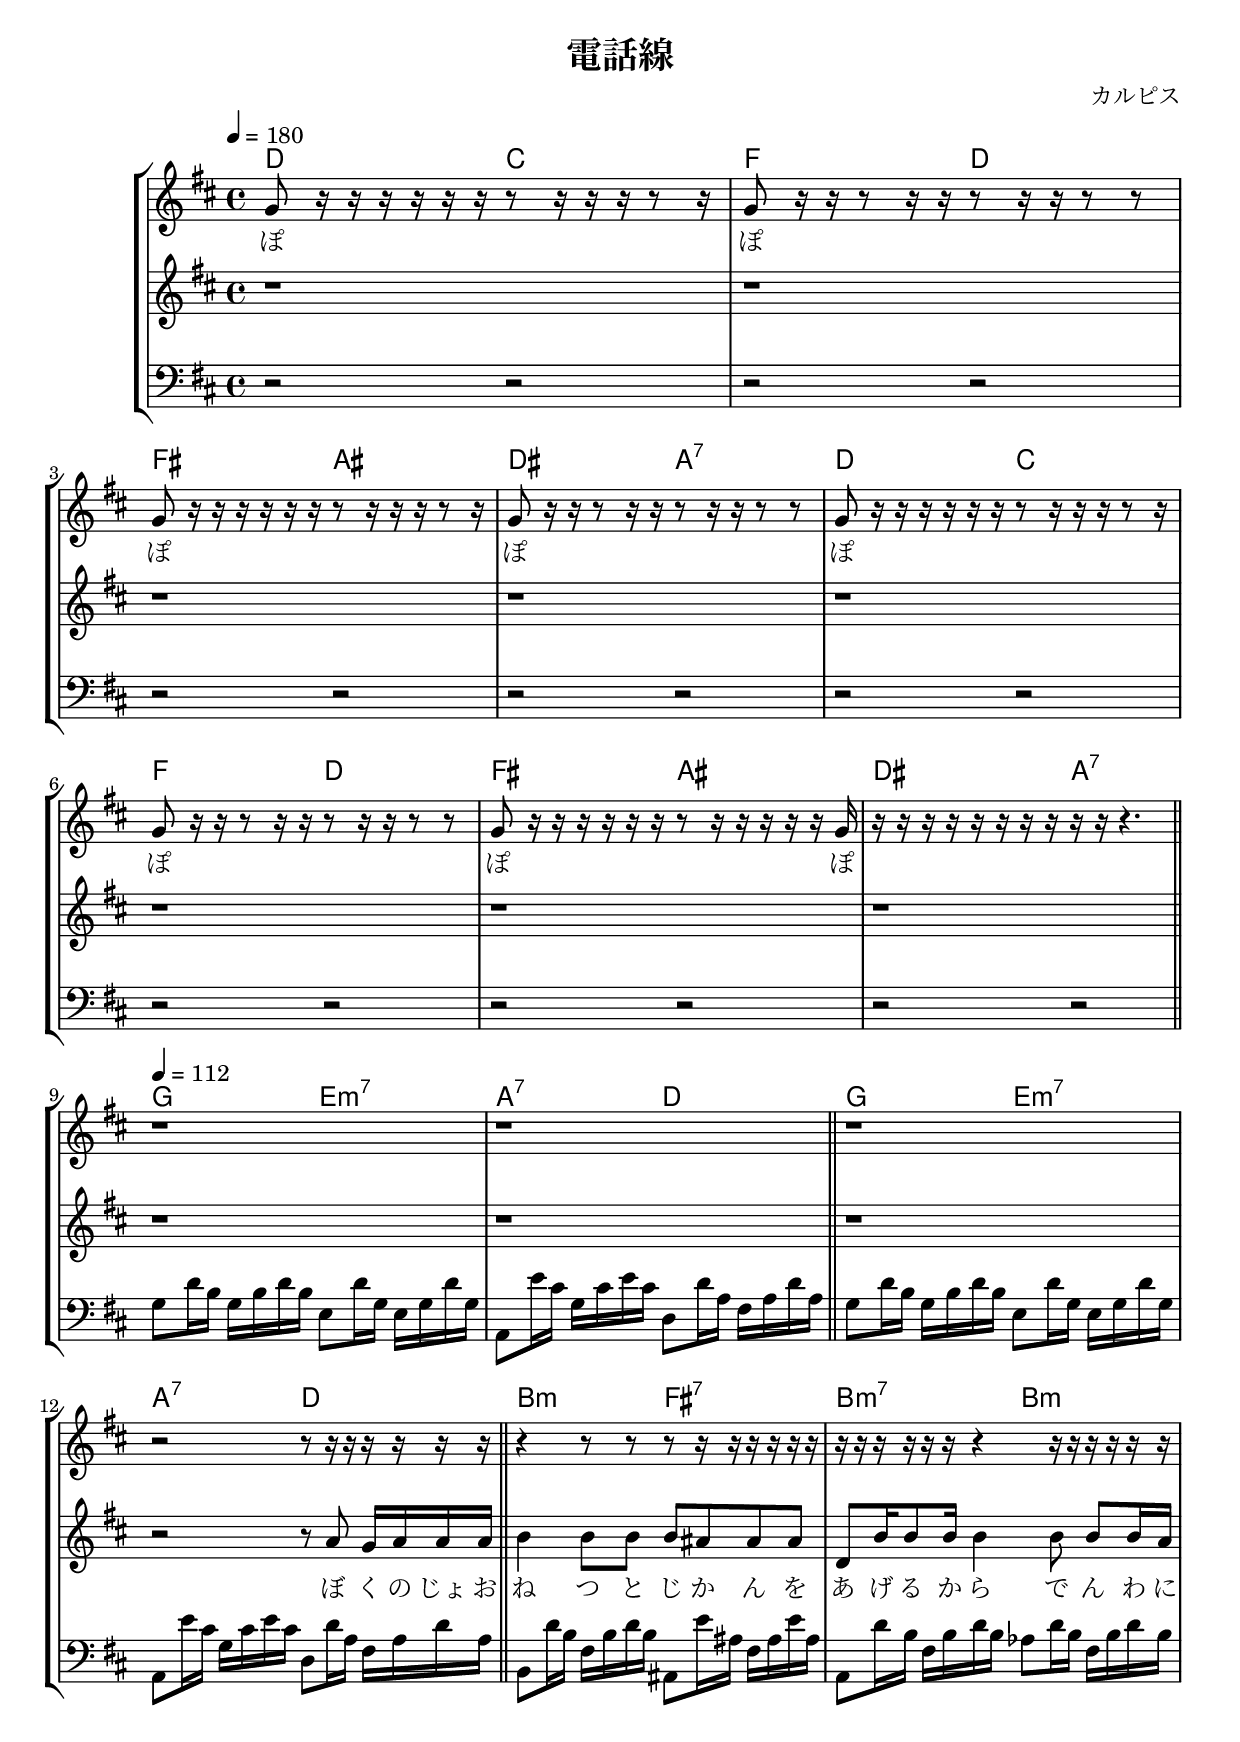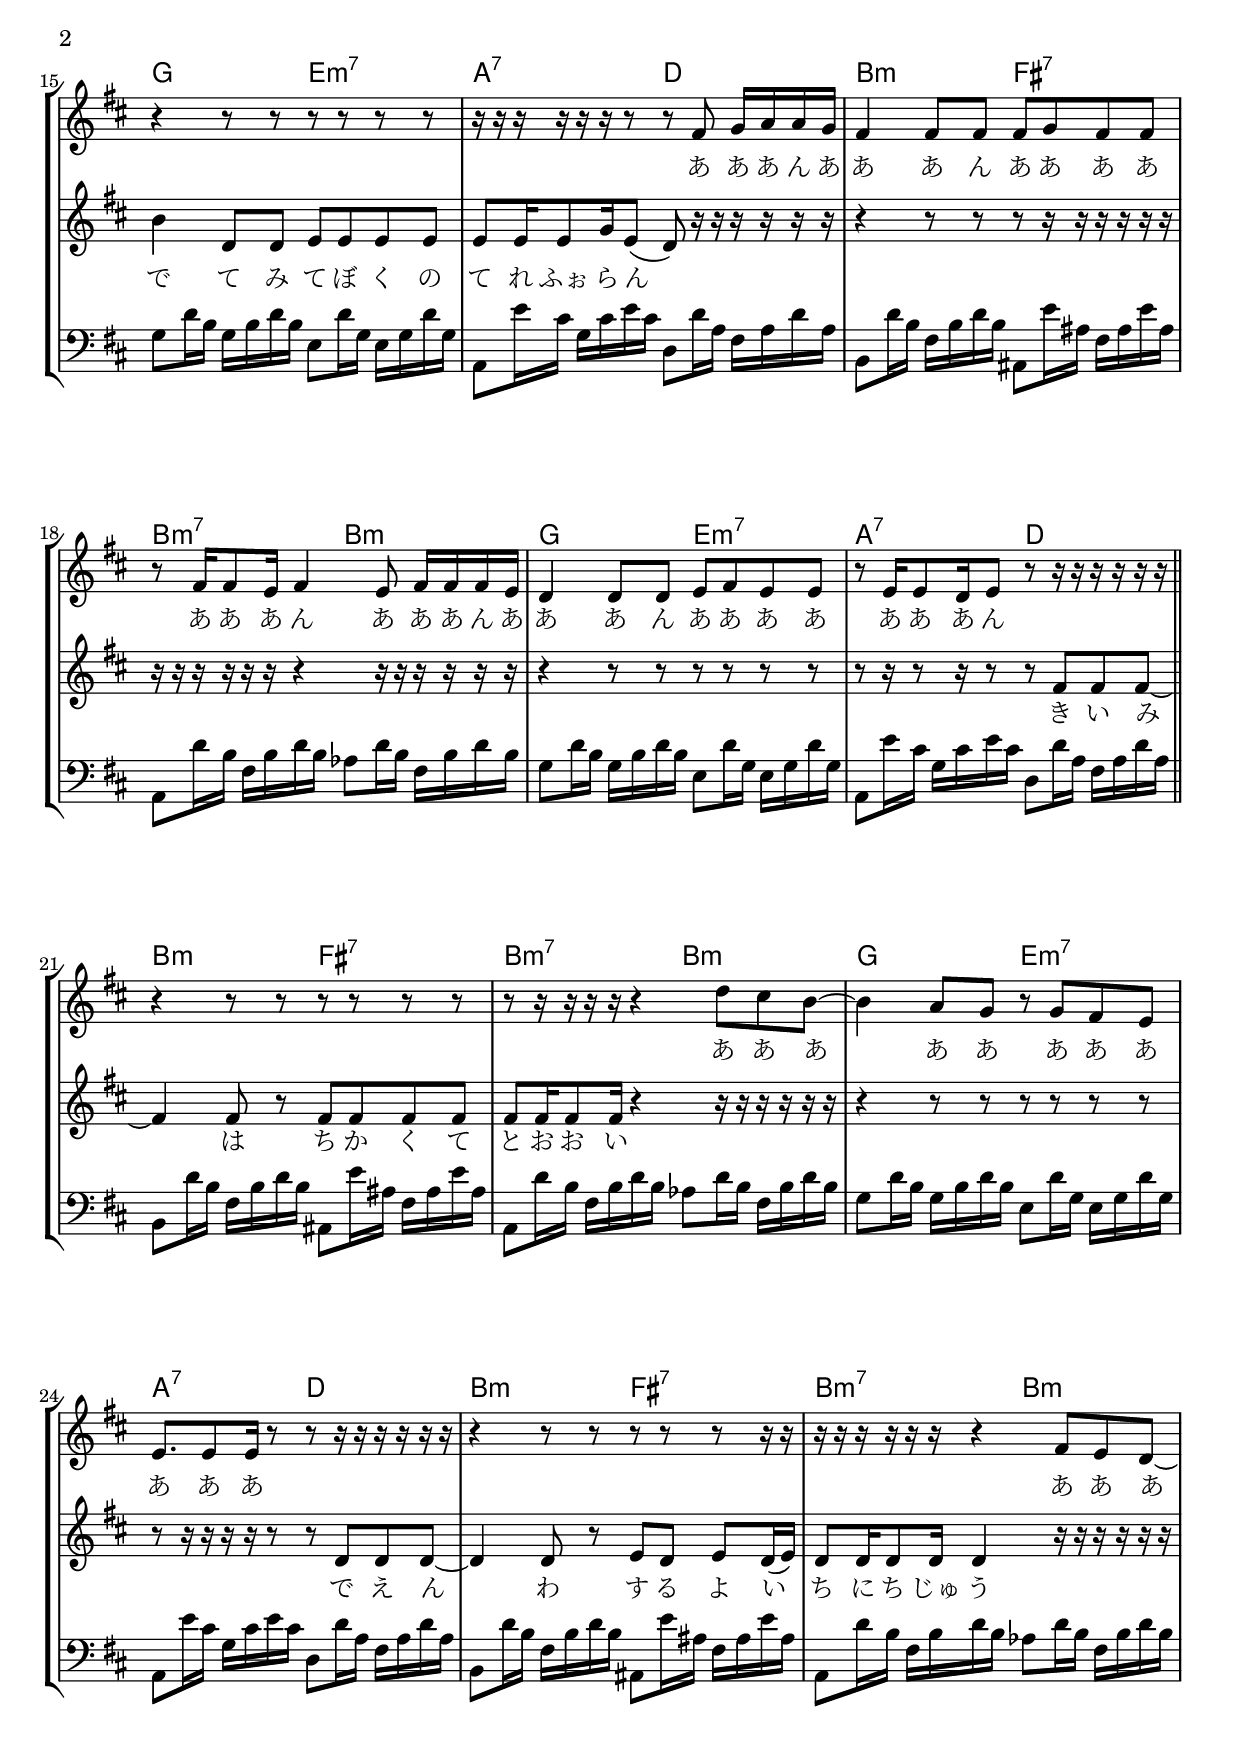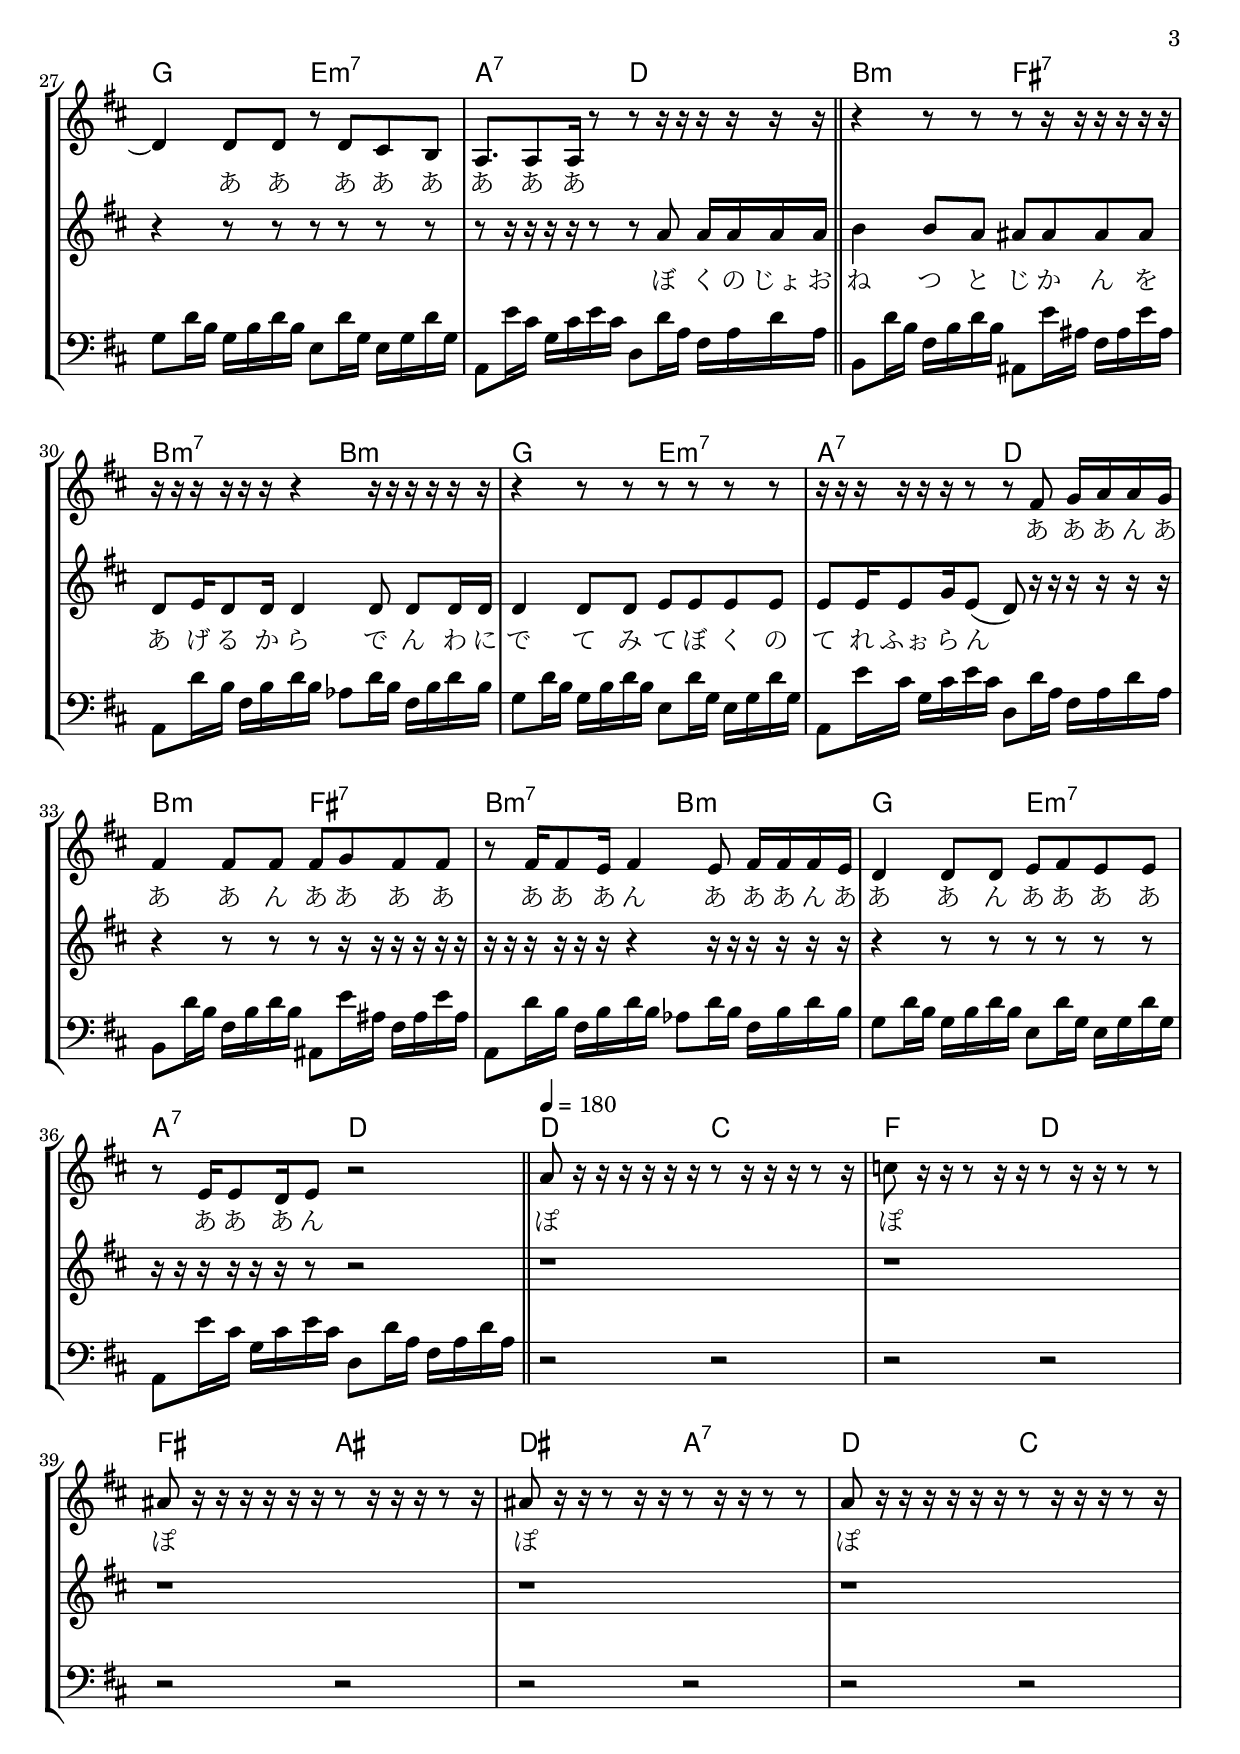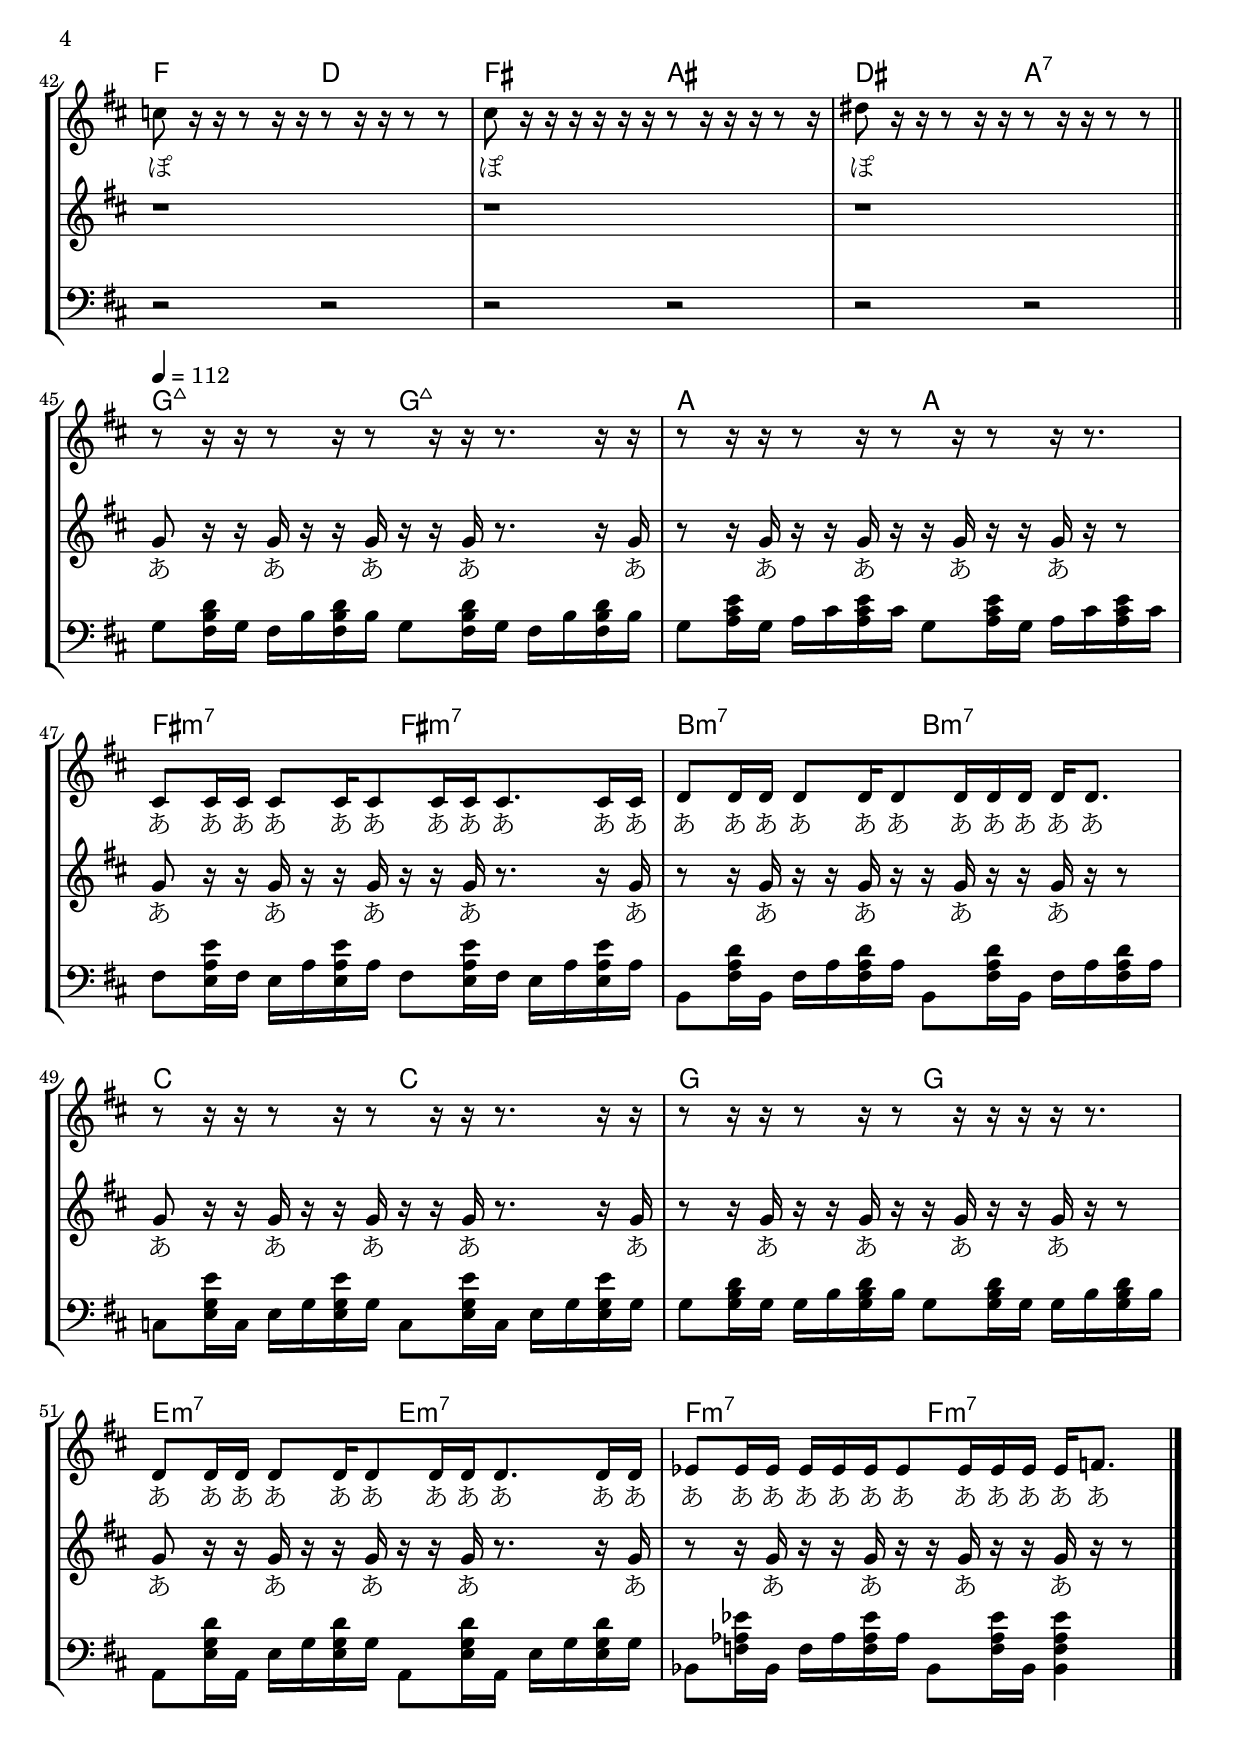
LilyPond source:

\version "2.12.1"

\header {
	title = \markup {電話線}
	composer = \markup \center-column {カルピス}
}

harmony = \chordmode {
	d2 c f d fis ais dis a:7 d c f d fis ais dis a:7 

	g e:min7 a:7 d 

	g e:min7 a:7 d 

	b:m fis:7 b:min7 b:m g e:min7 a:7 d b:m fis:7 b:min7 b:m g e:min7 a:7 d 

	b:m fis:7 b:min7 b:m g e:min7 a:7 d b:m fis:7 b:min7 b:m g e:min7 a:7 d 

	b:m fis:7 b:min7 b:m g e:min7 a:7 d b:m fis:7 b:min7 b:m g e:min7 a:7 d 

	d c f d fis ais dis a:7 d c f d fis ais dis a:7 

	g:maj7 g:maj7 a a fis:min7 fis:min7 b:min7 b:min7 c c g g e:min7 e:min7 f:min7 f:min7 
}

melody = {
	\set Staff.midiInstrument = #"Lead 1 (square)"
		\key d \major
	\tempo 4 = 180
g'8  r16  r16  r16  r16  r16  r16  r8  r16  r16  r16  r8  r16 
	g'8  r16  r16  r8  r16  r16  r8  r16  r16  r8  r8 
	g'8  r16  r16  r16  r16  r16  r16  r8  r16  r16  r16  r8  r16 
	g'8  r16  r16  r8  r16  r16  r8  r16  r16  r8  r8 
	g'8  r16  r16  r16  r16  r16  r16  r8  r16  r16  r16  r8  r16 
	g'8  r16  r16  r8  r16  r16  r8  r16  r16  r8  r8 
	g'8  r16  r16  r16  r16  r16  r16  r8  r16  r16  r16  r16  r16  g'16 
	r16  r16  r16  r16  r16  r16  r16  r16  r16  r16  	r4. 	\tempo 4 = 112
	r1 | r1   
	r1 | r2 r8 
	\set Staff.midiInstrument = #"Lead 1 (square)"
	r16  r16  r16  r16  r16  r16 
	r4  r8  r8  r8  r16  r16  r16  r16  r16  r16 
	r16  r16  r16  r16  r16  r16  r4  r16  r16  r16  r16  r16  r16 
	r4  r8  r8  r8  r8  r8  r8 
	r16  r16  r16  r16  r16  r16  r8  r8  fis'8  g'16  a'16  a'16  g'16 
	fis'4  fis'8  fis'8  fis'8  g'8  fis'8  fis'8 
	r8  fis'16  fis'8  e'16  fis'4  e'8  fis'16  fis'16  fis'16  e'16 
	d'4  d'8  d'8  e'8  fis'8  e'8  e'8 
	r8  e'16  e'8  d'16  e'8  	r8 	\set Staff.midiInstrument = #"FX 2 (soundtrack)"
	r16  r16  r16  r16  r16  r16 
	r4  r8  r8  r8  r8  r8  r8 
	r8  r16  r16  r16  r16  r4  d''8  cis''8  b'8~ 
	b'4  a'8  g'8  r8  g'8  fis'8  e'8 
	e'8.  e'8  e'16  r8  r8  r16  r16  r16  r16  r16  r16 
	r4  r8  r8  r8  r8  r8  r16  r16 
	r16  r16  r16  r16  r16  r16  r4  fis'8  e'8  d'8~ 
	d'4  d'8  d'8  r8  d'8  cis'8  b8 
	a8.  a8  a16  r8  	r8 	\set Staff.midiInstrument = #"Lead 1 (square)"
	r16  r16  r16  r16  r16  r16 
	r4  r8  r8  r8  r16  r16  r16  r16  r16  r16 
	r16  r16  r16  r16  r16  r16  r4  r16  r16  r16  r16  r16  r16 
	r4  r8  r8  r8  r8  r8  r8 
	r16  r16  r16  r16  r16  r16  r8  r8  fis'8  g'16  a'16  a'16  g'16 
	fis'4  fis'8  fis'8  fis'8  g'8  fis'8  fis'8 
	r8  fis'16  fis'8  e'16  fis'4  e'8  fis'16  fis'16  fis'16  e'16 
	d'4  d'8  d'8  e'8  fis'8  e'8  e'8 
	r8  e'16  e'8  d'16  e'8  	r2 	\set Staff.midiInstrument = #"Lead 1 (square)"
		\tempo 4 = 180
a'8  r16  r16  r16  r16  r16  r16  r8  r16  r16  r16  r8  r16 
	c''8  r16  r16  r8  r16  r16  r8  r16  r16  r8  r8 
	ais'8  r16  r16  r16  r16  r16  r16  r8  r16  r16  r16  r8  r16 
	ais'8  r16  r16  r8  r16  r16  r8  r16  r16  r8  r8 
	a'8  r16  r16  r16  r16  r16  r16  r8  r16  r16  r16  r8  r16 
	c''8  r16  r16  r8  r16  r16  r8  r16  r16  r8  r8 
	cis''8  r16  r16  r16  r16  r16  r16  r8  r16  r16  r16  r8  r16 
	dis''8  r16  r16  r8  r16  r16  r8  r16  r16  r8  r8
	\set Staff.midiInstrument = #"Lead 1 (square)"
		\tempo 4 = 112
r8  r16  r16  r8  r16  r8  r16  r16  r8.  r16  r16 
	r8  r16  r16  r8  r16  r8  r16  r8  r16  r8. 
	cis'8  cis'16  cis'16  cis'8  cis'16  cis'8  cis'16  cis'16  cis'8.  cis'16  cis'16 
	d'8  d'16  d'16  d'8  d'16  d'8  d'16  d'16  d'16  d'16  d'8. 
	r8  r16  r16  r8  r16  r8  r16  r16  r8.  r16  r16 
	r8  r16  r16  r8  r16  r8  r16  r16  r16  r16  r8. 
	d'8  d'16  d'16  d'8  d'16  d'8  d'16  d'16  d'8.  d'16  d'16 
	es'8  es'16  es'16  es'16  es'16  es'16  es'8  es'16  es'16  es'16  es'16  f'8.
	\bar "|."
}

words = \lyricmode {
	ぽ  ぽ  ぽ  ぽ  ぽ  ぽ  ぽ  ぽ  
	
	
	あ  あ  あ  ん  あ  あ  あ  ん  あ  あ  あ  あ  あ  あ  あ  ん  あ  あ  あ  ん  あ  あ  あ  ん  あ  あ  あ  あ  あ  あ  あ  ん  
	あ  あ  あ  あ  あ  あ  あ  あ  あ  あ  あ  あ  あ  あ  あ  あ  あ  あ  あ  あ  あ  あ  
	あ  あ  あ  ん  あ  あ  あ  ん  あ  あ  あ  あ  あ  あ  あ  ん  あ  あ  あ  ん  あ  あ  あ  ん  あ  あ  あ  あ  あ  あ  あ  ん  
	ぽ  ぽ  ぽ  ぽ  ぽ  ぽ  ぽ  ぽ  
	あ  あ  あ  あ  あ  あ  あ  あ  あ  あ  あ  あ  あ  あ  あ  あ  あ  あ  あ  あ  あ  あ  あ  あ  あ  あ  あ  あ  あ  あ  あ  あ  あ  あ  あ  あ  あ  あ  あ  あ  あ  あ  あ  あ  あ  
}

secondmelody = {
	\key d \major
	\tempo 4 = 180
	r1 | r1 | r1 | r1 | r1 | r1 | r1 | r1   
	\tempo 4 = 112
	r1 | r1   
	r1 | r2 r8 
	\set Staff.midiInstrument = #"mmi0.48"
	a'8  g'16  a'16  a'16  a'16 
	b'4  b'8  b'8  b'8  ais'8  ais'8  ais'8 
	d'8  b'16  b'8  b'16  b'4  b'8  b'8  b'16  a'16 
	b'4  d'8  d'8  e'8  e'8  e'8  e'8 
	e'8  e'16  e'8  g'16  e'8  (d'8)  r16  r16  r16  r16  r16  r16 
	r4  r8  r8  r8  r16  r16  r16  r16  r16  r16 
	r16  r16  r16  r16  r16  r16  r4  r16  r16  r16  r16  r16  r16 
	r4  r8  r8  r8  r8  r8  r8 
	r8  r16  r8  r16  r8  	r8 	\set Staff.midiInstrument = #"mmi0.48"
	fis'8  fis'8  fis'8~ 
	fis'4  fis'8  r8  fis'8  fis'8  fis'8  fis'8 
	fis'8  fis'16  fis'8  fis'16  r4  r16  r16  r16  r16  r16  r16 
	r4  r8  r8  r8  r8  r8  r8 
	r8  r16  r16  r16  r16  r8  r8  d'8  d'8  d'8~ 
	d'4  d'8  r8  e'8  d'8  e'8  d'16  (e'16) 
	d'8  d'16  d'8  d'16  d'4  r16  r16  r16  r16  r16  r16 
	r4  r8  r8  r8  r8  r8  r8 
	r8  r16  r16  r16  r16  r8  	r8 	\set Staff.midiInstrument = #"mmi0.48"
	a'8  a'16  a'16  a'16  a'16 
	b'4  b'8  a'8  ais'8  ais'8  ais'8  ais'8 
	d'8  e'16  d'8  d'16  d'4  d'8  d'8  d'16  d'16 
	d'4  d'8  d'8  e'8  e'8  e'8  e'8 
	e'8  e'16  e'8  g'16  e'8  (d'8)  r16  r16  r16  r16  r16  r16 
	r4  r8  r8  r8  r16  r16  r16  r16  r16  r16 
	r16  r16  r16  r16  r16  r16  r4  r16  r16  r16  r16  r16  r16 
	r4  r8  r8  r8  r8  r8  r8 
	r16  r16  r16  r16  r16  r16  r8  	r2 	\tempo 4 = 180
	r1 | r1 | r1 | r1 | r1 | r1 | r1 | r1   
	\set Staff.midiInstrument = #"Lead 1 (square)"
		\tempo 4 = 112
g'8  r16  r16  g'16  r16  r16  g'16  r16  r16  g'16  r8.  r16  g'16 
	r8  r16  g'16  r16  r16  g'16  r16  r16  g'16  r16  r16  g'16  r16  r8 
	g'8  r16  r16  g'16  r16  r16  g'16  r16  r16  g'16  r8.  r16  g'16 
	r8  r16  g'16  r16  r16  g'16  r16  r16  g'16  r16  r16  g'16  r16  r8 
	g'8  r16  r16  g'16  r16  r16  g'16  r16  r16  g'16  r8.  r16  g'16 
	r8  r16  g'16  r16  r16  g'16  r16  r16  g'16  r16  r16  g'16  r16  r8 
	g'8  r16  r16  g'16  r16  r16  g'16  r16  r16  g'16  r8.  r16  g'16 
	r8  r16  g'16  r16  r16  g'16  r16  r16  g'16  r16  r16  g'16  r16  r8
	\bar "|."
}

secondwords = \lyricmode {
	
	
	
	ぼ  く  の  じょ  お  ね  つ  と  じ  か  ん  を  あ  げ  る  か  ら  で  ん  わ  に  で  て  み  て  ぼ  く  の  て  れ  ふぉ  ら  ん  
	き  い  み  は  ち  か  く  て  と  お  お  い  で  え  ん  わ  す  る  よ  い  ち  に  ち  じゅ  う  
	ぼ  く  の  じょ  お  ね  つ  と  じ  か  ん  を  あ  げ  る  か  ら  で  ん  わ  に  で  て  み  て  ぼ  く  の  て  れ  ふぉ  ら  ん  
	
	あ  あ  あ  あ  あ  あ  あ  あ  あ  あ  あ  あ  あ  あ  あ  あ  あ  あ  あ  あ  あ  あ  あ  あ  あ  あ  あ  あ  あ  あ  あ  あ  あ  あ  あ  あ  
}

tempochange = {
	\tempo 4 = 180
	r1 | r1 | r1 | r1 | r1 | r1 | r1 | r1 \bar "||"
	\tempo 4 = 112
	r1 | r1 \bar "||"
	\tempo 4 = 112
	r1 | r1 \bar "||"
	\tempo 4 = 112
	r1 | r1 | r1 | r1 | r1 | r1 | r1 | r1 \bar "||"
	\tempo 4 = 112
	r1 | r1 | r1 | r1 | r1 | r1 | r1 | r1 \bar "||"
	\tempo 4 = 112
	r1 | r1 | r1 | r1 | r1 | r1 | r1 | r1 \bar "||"
	\tempo 4 = 180
	r1 | r1 | r1 | r1 | r1 | r1 | r1 | r1 \bar "||"
	\tempo 4 = 112
	r1 | r1 | r1 | r1 | r1 | r1 | r1 | r1 \bar "|."
}

mainacc = {
	\clef bass
	\set Staff.midiInstrument = #"Acoustic grand"
	\key d \major
	\tempo 4 = 180
	r2
	r2
	r2
	r2
	r2
	r2
	r2
	r2
	r2
	r2
	r2
	r2
	r2
	r2
	r2
	r2
	\bar "||"

	\set Staff.midiInstrument = #"Electric Grand"
	\tempo 4 = 112
	g8 d'16 b16   g16 b16 d'16 b16
	e8 d'16 g16   e16 g16 d'16 g16
	a,8 e'16 cis'16   g16 cis'16 e'16 cis'16
	d8 d'16 a16   fis16 a16 d'16 a16
	\bar "||"

	\set Staff.midiInstrument = #"Electric Grand"
	g8 d'16 b16   g16 b16 d'16 b16
	e8 d'16 g16   e16 g16 d'16 g16
	a,8 e'16 cis'16   g16 cis'16 e'16 cis'16
	d8 d'16 a16   fis16 a16 d'16 a16
	\bar "||"

	\set Staff.midiInstrument = #"Electric Grand"
	b,8 d'16 b16   fis16 b16 d'16 b16
	ais,8 e'16 ais16   fis16 ais16 e'16 ais16
	a,8 d'16 b16   fis16 b16 d'16 b16
	as8 d'16 b16   fis16 b16 d'16 b16
	g8 d'16 b16   g16 b16 d'16 b16
	e8 d'16 g16   e16 g16 d'16 g16
	a,8 e'16 cis'16   g16 cis'16 e'16 cis'16
	d8 d'16 a16   fis16 a16 d'16 a16
	b,8 d'16 b16   fis16 b16 d'16 b16
	ais,8 e'16 ais16   fis16 ais16 e'16 ais16
	a,8 d'16 b16   fis16 b16 d'16 b16
	as8 d'16 b16   fis16 b16 d'16 b16
	g8 d'16 b16   g16 b16 d'16 b16
	e8 d'16 g16   e16 g16 d'16 g16
	a,8 e'16 cis'16   g16 cis'16 e'16 cis'16
	d8 d'16 a16   fis16 a16 d'16 a16
	\bar "||"

	\set Staff.midiInstrument = #"Electric Grand"
	b,8 d'16 b16   fis16 b16 d'16 b16
	ais,8 e'16 ais16   fis16 ais16 e'16 ais16
	a,8 d'16 b16   fis16 b16 d'16 b16
	as8 d'16 b16   fis16 b16 d'16 b16
	g8 d'16 b16   g16 b16 d'16 b16
	e8 d'16 g16   e16 g16 d'16 g16
	a,8 e'16 cis'16   g16 cis'16 e'16 cis'16
	d8 d'16 a16   fis16 a16 d'16 a16
	b,8 d'16 b16   fis16 b16 d'16 b16
	ais,8 e'16 ais16   fis16 ais16 e'16 ais16
	a,8 d'16 b16   fis16 b16 d'16 b16
	as8 d'16 b16   fis16 b16 d'16 b16
	g8 d'16 b16   g16 b16 d'16 b16
	e8 d'16 g16   e16 g16 d'16 g16
	a,8 e'16 cis'16   g16 cis'16 e'16 cis'16
	d8 d'16 a16   fis16 a16 d'16 a16
	\bar "||"

	\set Staff.midiInstrument = #"Electric Grand"
	b,8 d'16 b16   fis16 b16 d'16 b16
	ais,8 e'16 ais16   fis16 ais16 e'16 ais16
	a,8 d'16 b16   fis16 b16 d'16 b16
	as8 d'16 b16   fis16 b16 d'16 b16
	g8 d'16 b16   g16 b16 d'16 b16
	e8 d'16 g16   e16 g16 d'16 g16
	a,8 e'16 cis'16   g16 cis'16 e'16 cis'16
	d8 d'16 a16   fis16 a16 d'16 a16
	b,8 d'16 b16   fis16 b16 d'16 b16
	ais,8 e'16 ais16   fis16 ais16 e'16 ais16
	a,8 d'16 b16   fis16 b16 d'16 b16
	as8 d'16 b16   fis16 b16 d'16 b16
	g8 d'16 b16   g16 b16 d'16 b16
	e8 d'16 g16   e16 g16 d'16 g16
	a,8 e'16 cis'16   g16 cis'16 e'16 cis'16
	d8 d'16 a16   fis16 a16 d'16 a16
	\bar "||"

	\set Staff.midiInstrument = #"Acoustic grand"
	\tempo 4 = 180
	r2
	r2
	r2
	r2
	r2
	r2
	r2
	r2
	r2
	r2
	r2
	r2
	r2
	r2
	r2
	r2
	\bar "||"

	\set Staff.midiInstrument = #"FX 2 (soundtrack)"
	\tempo 4 = 112
	g8 <fis b d'>16 g16   fis16 b16 <fis b d'>16 b16
	g8 <fis b d'>16 g16   fis16 b16 <fis b d'>16 b16
	g8 <a cis' e'>16 g16   a16 cis'16 <a cis' e'>16 cis'16
	g8 <a cis' e'>16 g16   a16 cis'16 <a cis' e'>16 cis'16
	fis8 <e a e'>16 fis16   e16 a16 <e a e'>16 a16
	fis8 <e a e'>16 fis16   e16 a16 <e a e'>16 a16
	b,8 <fis a d'>16 b,16   fis16 a16 <fis a d'>16 a16
	b,8 <fis a d'>16 b,16   fis16 a16 <fis a d'>16 a16
	c8 <e g e'>16 c16   e16 g16 <e g e'>16 g16
	c8 <e g e'>16 c16   e16 g16 <e g e'>16 g16
	g8 <g b d'>16 g16   g16 b16 <g b d'>16 b16
	g8 <g b d'>16 g16   g16 b16 <g b d'>16 b16
	a,8 <e g d'>16 a,16   e16 g16 <e g d'>16 g16
	a,8 <e g d'>16 a,16   e16 g16 <e g d'>16 g16
	bes,8 <f as es'>16 bes,16   f16 as16 <f as es'>16 as16
	bes,8 <f as es'>16 bes,16 <bes, f as es'>4
	\bar "|."
}

subacc = {
	\clef bass
	\set Staff.midiInstrument = #"Acoustic grand"
	\key d \major
	\tempo 4 = 180
	r2
	r2
	r2
	r2
	r2
	r2
	r2
	r2
	r2
	r2
	r2
	r2
	r2
	r2
	r2
	r2
	\bar "||"

	\set Staff.midiInstrument = #"Acoustic grand"
	\tempo 4 = 112
	r2
	r2
	r2
	r2
	\bar "||"

	\set Staff.midiInstrument = #"Koto"
	g8 d' b g
	e8 d' g e
	a,8 e' cis' g
	d8 d' a fis
	\bar "||"

	\set Staff.midiInstrument = #"Koto"
	b,8 d' b fis
	ais,8 e' ais fis
	a,8 d' b fis
	as8 d' b fis
	g8 d' b g
	e8 d' g e
	a,8 e' cis' g
	d8 d' a fis
	b,8 d' b fis
	ais,8 e' ais fis
	a,8 d' b fis
	as8 d' b fis
	g8 d' b g
	e8 d' g e
	a,8 e' cis' g
	d8 d' a fis
	\bar "||"

	\set Staff.midiInstrument = #"Koto"
	b,8 d' b fis
	ais,8 e' ais fis
	a,8 d' b fis
	as8 d' b fis
	g8 d' b g
	e8 d' g e
	a,8 e' cis' g
	d8 d' a fis
	b,8 d' b fis
	ais,8 e' ais fis
	a,8 d' b fis
	as8 d' b fis
	g8 d' b g
	e8 d' g e
	a,8 e' cis' g
	d8 d' a fis
	\bar "||"

	\set Staff.midiInstrument = #"Koto"
	b,8 d' b fis
	ais,8 e' ais fis
	a,8 d' b fis
	as8 d' b fis
	g8 d' b g
	e8 d' g e
	a,8 e' cis' g
	d8 d' a fis
	b,8 d' b fis
	ais,8 e' ais fis
	a,8 d' b fis
	as8 d' b fis
	g8 d' b g
	e8 d' g e
	a,8 e' cis' g
	d8 d' a fis
	\bar "||"

	\set Staff.midiInstrument = #"Acoustic grand"
	\tempo 4 = 180
	r2
	r2
	r2
	r2
	r2
	r2
	r2
	r2
	r2
	r2
	r2
	r2
	r2
	r2
	r2
	r2
	\bar "||"

	\set Staff.midiInstrument = #"Telephone Ring"
	\tempo 4 = 112
	g8 <fis b d'>16 <fis b d'>16   <fis b d'>16 <fis b d'>16   fis16 <fis b d'>16
	g8 <fis b d'>16 <fis b d'>16   <fis b d'>16 <fis b d'>16   fis16 <fis b d'>16
	g8 <a cis' e'>16 <a cis' e'>16   <a cis' e'>16 <a cis' e'>16   a16 <a cis' e'>16
	g8 <a cis' e'>16 <a cis' e'>16   <a cis' e'>16 <a cis' e'>16   a16 <a cis' e'>16
	fis8 <e a e'>16 <e a e'>16   <e a e'>16 <e a e'>16   e16 <e a e'>16
	fis8 <e a e'>16 <e a e'>16   <e a e'>16 <e a e'>16   e16 <e a e'>16
	b,8 <fis a d'>16 <fis a d'>16   <fis a d'>16 <fis a d'>16   fis16 <fis a d'>16
	b,8 <fis a d'>16 <fis a d'>16   <fis a d'>16 <fis a d'>16   fis16 <fis a d'>16
	c8 <e g e'>16 <e g e'>16   <e g e'>16 <e g e'>16   e16 <e g e'>16
	c8 <e g e'>16 <e g e'>16   <e g e'>16 <e g e'>16   e16 <e g e'>16
	g8 <g b d'>16 <g b d'>16   <g b d'>16 <g b d'>16   g16 <g b d'>16
	g8 <g b d'>16 <g b d'>16   <g b d'>16 <g b d'>16   g16 <g b d'>16
	a,8 <e g d'>16 <e g d'>16   <e g d'>16 <e g d'>16   e16 <e g d'>16
	a,8 <e g d'>16 <e g d'>16   <e g d'>16 <e g d'>16   e16 <e g d'>16
	bes,8 <f as es'>16 <f as es'>16   <f as es'>16 <f as es'>16   f16 <f as es'>16
	bes,8 <f as es'>16 <f as es'>16 <bes, f as es'>4
	\bar "|."
}

percA = {
	\drummode {
	r1 |r1 |r1 |r1 |r1 |r1 |r1 |r1 \bar "||"
	r8 cymr16 cymr16 cymr8 cymr16 cymr16 cymr8 cymr16 cymr16 cymr8 cymr8  |cymr8 cymr16 cymr16 cymr8 cymr16 cymr16 cymr8 cymr16 cymr16 cymr8 cymr8  \bar "||"
	r8 cymr16 cymr16 cymr8 cymr16 cymr16 cymr8 cymr16 cymr16 cymr8 cymr8  |cymr8 cymr16 cymr16 cymr8 cymr16 cymr16 cymr8 cymr16 cymr16 cymr8 cymr8  \bar "||"
	r8 cymr16 cymr16 cymr8 cymr16 cymr16 cymr8 cymr16 cymr16 cymr8 cymr8  |cymr8 cymr16 cymr16 cymr8 cymr16 cymr16 cymr8 cymr16 cymr16 cymr8 cymr8  |cymr8 cymr16 cymr16 cymr8 cymr16 cymr16 cymr8 cymr16 cymr16 cymr8 cymr16 cymr16  |cymr8 cymr16 cymr16 cymr8 cymr16 cymr16 cymr8 cymr16 cymr16 cymr8 cymr8  |r8 cymr16 cymr16 cymr8 cymr16 cymr16 cymr8 cymr16 cymr16 cymr8 cymr8  |cymr8 cymr16 cymr16 cymr8 cymr16 cymr16 cymr8 cymr16 cymr16 cymr8 cymr8  |cymr8 cymr16 cymr16 cymr8 cymr16 cymr16 cymr8 cymr16 cymr16 cymr8 cymr16 cymr16  |cymr8 cymr16 cymr16 cymr8 cymr16 cymr16 cymr8 cymr16 cymr16 cymr8 cymr8  \bar "||"
	r8 cymr16 cymr16 cymr8 cymr16 cymr16 cymr8 cymr16 cymr16 cymr8 cymr8  |cymr8 cymr16 cymr16 cymr8 cymr16 cymr16 cymr8 cymr16 cymr16 cymr8 cymr8  |cymr8 cymr16 cymr16 cymr8 cymr16 cymr16 cymr8 cymr16 cymr16 cymr8 cymr16 cymr16  |cymr8 cymr16 cymr16 cymr8 cymr16 cymr16 cymr8 cymr16 cymr16 cymr8 cymr8  |r8 cymr16 cymr16 cymr8 cymr16 cymr16 cymr8 cymr16 cymr16 cymr8 cymr8  |cymr8 cymr16 cymr16 cymr8 cymr16 cymr16 cymr8 cymr16 cymr16 cymr8 cymr8  |cymr8 cymr16 cymr16 cymr8 cymr16 cymr16 cymr8 cymr16 cymr16 cymr8 cymr16 cymr16  |cymr8 cymr16 cymr16 cymr8 cymr16 cymr16 cymr8 cymr16 cymr16 cymr8 cymr8  \bar "||"
	r8 cymr16 cymr16 cymr8 cymr16 cymr16 cymr8 cymr16 cymr16 cymr8 cymr8  |cymr8 cymr16 cymr16 cymr8 cymr16 cymr16 cymr8 cymr16 cymr16 cymr8 cymr8  |cymr8 cymr16 cymr16 cymr8 cymr16 cymr16 cymr8 cymr16 cymr16 cymr8 cymr16 cymr16  |cymr8 cymr16 cymr16 cymr8 cymr16 cymr16 cymr8 cymr16 cymr16 cymr8 cymr8  |r8 cymr16 cymr16 cymr8 cymr16 cymr16 cymr8 cymr16 cymr16 cymr8 cymr8  |cymr8 cymr16 cymr16 cymr8 cymr16 cymr16 cymr8 cymr16 cymr16 cymr8 cymr8  |cymr8 cymr16 cymr16 cymr8 cymr16 cymr16 cymr8 cymr16 cymr16 cymr8 cymr16 cymr16  |cymr8 cymr16 cymr16 cymr8 cymr16 cymr16 cymr8 cymr16 cymr16 cymr8 cymr8  \bar "||"
	r1 |r1 |r1 |r1 |r1 |r1 |r1 |r1 \bar "||"
	r8 cymr16 cymr16 cymr8 cymr16 cymr16 cymr8 cymr16 cymr16 cymr8 cymr8  |cymr8 cymr16 cymr16 cymr8 cymr16 cymr16 cymr8 cymr16 cymr16 cymr8 cymr8  |cymr8 cymr16 cymr16 cymr8 cymr16 cymr16 cymr8 cymr16 cymr16 cymr8 cymr16 cymr16  |cymr8 cymr16 cymr16 cymr8 cymr16 cymr16 cymr8 cymr16 cymr16 cymr8 cymr8  |r8 cymr16 cymr16 cymr8 cymr16 cymr16 cymr8 cymr16 cymr16 cymr8 cymr8  |cymr8 cymr16 cymr16 cymr8 cymr16 cymr16 cymr8 cymr16 cymr16 cymr8 cymr8  |cymr8 cymr16 cymr16 cymr8 cymr16 cymr16 cymr8 cymr16 cymr16 cymr8 cymr16 cymr16  |cymr8 cymr16 cymr16 cymr8 cymr16 cymr16 cymr8 cymr16 cymr16 cymr8 cymr8  \bar "|."
	}
}

percB = {
	\drummode {
	r1 |r1 |r1 |r1 |r1 |r1 |r1 |r1 \bar "||"
	r4 sn2 sn4  |r4 sn2 sn8 sn16 sn16  \bar "||"
	r4 sn2 sn4  |r4 sn2 sn8 sn16 sn16  \bar "||"
	r4 sn2 sn4  |r4 sn8 sn4. sn4  |r4 sn2 sn4  |r4 sn8 sn4. sn4  |r4 sn2 sn4  |r4 sn8 sn4. sn4  |r4 sn2 sn4  |r4 sn2 sn8 sn16 sn16  \bar "||"
	r4 sn2 sn4  |r4 sn8 sn4. sn4  |r4 sn2 sn4  |r4 sn8 sn4. sn4  |r4 sn2 sn4  |r4 sn8 sn4. sn4  |r4 sn2 sn4  |r4 sn2 sn8 sn16 sn16  \bar "||"
	r4 sn2 sn4  |r4 sn8 sn4. sn4  |r4 sn2 sn4  |r4 sn8 sn4. sn4  |r4 sn2 sn4  |r4 sn8 sn4. sn4  |r4 sn2 sn4  |r4 sn2 sn8 sn16 sn16  \bar "||"
	r1 |r1 |r1 |r1 |r1 |r1 |r1 |r1 \bar "||"
	r4 sn2 sn4  |r4 sn8 sn4. sn4  |r4 sn2 sn4  |r4 sn8 sn4. sn4  |r4 sn2 sn4  |r4 sn8 sn4. sn4  |r4 sn2 sn4  |r4 sn2 sn8 sn16 sn16  \bar "|."
	}
}

percC = {
	\drummode {
	r1 |r1 |r1 |r1 |r1 |r1 |r1 |r1 \bar "||"
	bd8. bd16 bd8. bd16 bd8. bd16 bd8. bd16  |bd8. bd16 bd8. bd16 bd8. bd16 bd8. bd16  \bar "||"
	bd8. bd16 bd8. bd16 bd8. bd16 bd8. bd16  |bd8. bd16 bd8. bd16 bd8. bd16 bd8. bd16  \bar "||"
	bd8. bd16 bd8. bd16 bd8. bd16 bd8. bd16  |bd8. bd16 bd8. bd16 bd8. bd16 bd4  |bd8. bd16 bd8. bd16 bd8. bd16 bd8. bd16  |bd8. bd16 bd8. bd16 bd8. bd16 bd4  |bd8. bd16 bd8. bd16 bd8. bd16 bd8. bd16  |bd8. bd16 bd8. bd16 bd8. bd16 bd4  |bd8. bd16 bd8. bd16 bd8. bd16 bd8. bd16  |bd8. bd16 bd8. bd16 bd8. bd16 bd8. bd16  \bar "||"
	bd8. bd16 bd8. bd16 bd8. bd16 bd8. bd16  |bd8. bd16 bd8. bd16 bd8. bd16 bd4  |bd8. bd16 bd8. bd16 bd8. bd16 bd8. bd16  |bd8. bd16 bd8. bd16 bd8. bd16 bd4  |bd8. bd16 bd8. bd16 bd8. bd16 bd8. bd16  |bd8. bd16 bd8. bd16 bd8. bd16 bd4  |bd8. bd16 bd8. bd16 bd8. bd16 bd8. bd16  |bd8. bd16 bd8. bd16 bd8. bd16 bd8. bd16  \bar "||"
	bd8. bd16 bd8. bd16 bd8. bd16 bd8. bd16  |bd8. bd16 bd8. bd16 bd8. bd16 bd4  |bd8. bd16 bd8. bd16 bd8. bd16 bd8. bd16  |bd8. bd16 bd8. bd16 bd8. bd16 bd4  |bd8. bd16 bd8. bd16 bd8. bd16 bd8. bd16  |bd8. bd16 bd8. bd16 bd8. bd16 bd4  |bd8. bd16 bd8. bd16 bd8. bd16 bd8. bd16  |bd8. bd16 bd8. bd16 bd8. bd16 bd8. bd16  \bar "||"
	r1 |r1 |r1 |r1 |r1 |r1 |r1 |r1 \bar "||"
	bd8. bd16 bd8. bd16 bd8. bd16 bd8. bd16  |bd8. bd16 bd8. bd16 bd8. bd16 bd4  |bd8. bd16 bd8. bd16 bd8. bd16 bd8. bd16  |bd8. bd16 bd8. bd16 bd8. bd16 bd4  |bd8. bd16 bd8. bd16 bd8. bd16 bd8. bd16  |bd8. bd16 bd8. bd16 bd8. bd16 bd4  |bd8. bd16 bd8. bd16 bd8. bd16 bd8. bd16  |bd8. bd16 bd8. bd16 bd8. bd16 bd8. bd16  \bar "|."
	}
}

percD = {
	\drummode {
	r1 |r1 |r1 |r1 |r1 |r1 |r1 |r1 \bar "||"
	r1  |r4. tommh2 r8  \bar "||"
	r1  |r4. tommh2 r8  \bar "||"
	r1  |r2 r16 tommh4. r16  |r1  |r2 r16 tommh4. r16  |r1  |r2 r16 tommh4. r16  |r1  |r4. tommh2 r8  \bar "||"
	r1  |r2 r16 tommh4. r16  |r1  |r2 r16 tommh4. r16  |r1  |r2 r16 tommh4. r16  |r1  |r4. tommh2 r8  \bar "||"
	r1  |r2 r16 tommh4. r16  |r1  |r2 r16 tommh4. r16  |r1  |r2 r16 tommh4. r16  |r1  |r4. tommh2 r8  \bar "||"
	r1 |r1 |r1 |r1 |r1 |r1 |r1 |r1 \bar "||"
	r1  |r2 r16 tommh4. r16  |r1  |r2 r16 tommh4. r16  |r1  |r2 r16 tommh4. r16  |r1  |r4. tommh2 r8  \bar "|."
	}
}

percE = {
	\drummode {
	r1 |r1 |r1 |r1 |r1 |r1 |r1 |r1 \bar "||"
	r1  |r2 r16 toml4. r16  \bar "||"
	r1  |r2 r16 toml4. r16  \bar "||"
	r1  |r2. r8 toml8  |r1  |r2. r8 toml8  |r1  |r2. r8 toml8  |r1  |r2 r16 toml4. r16  \bar "||"
	r1  |r2. r8 toml8  |r1  |r2. r8 toml8  |r1  |r2. r8 toml8  |r1  |r2 r16 toml4. r16  \bar "||"
	r1  |r2. r8 toml8  |r1  |r2. r8 toml8  |r1  |r2. r8 toml8  |r1  |r2 r16 toml4. r16  \bar "||"
	r1 |r1 |r1 |r1 |r1 |r1 |r1 |r1 \bar "||"
	r1  |r2. r8 toml8  |r1  |r2. r8 toml8  |r1  |r2. r8 toml8  |r1  |r2 r16 toml4. r16  \bar "|."
	}
}

percF = {
	\drummode {
	r1 | r1 | r1 | r1 | r1 | r1 | r1 | r1 \bar "||"
	cymc1  |r1 \bar "||"
	cymc1  |r1 \bar "||"
	cymc1  |r1 |r1 |r1 |cymc1  |r1 |r1 |r1 \bar "||"
	cymc1  |r1 |r1 |r1 |cymc1  |r1 |r1 |r1 \bar "||"
	cymc1  |r1 |r1 |r1 |cymc1  |r1 |r1 |r1 \bar "||"
	r1 | r1 | r1 | r1 | r1 | r1 | r1 | r1 \bar "||"
	cymc1  |r1 |r1 |r1 |cymc1  |r1 |r1 |r1 \bar "|."
	}
}

\score {
	<<
		\new StaffGroup <<
			\new ChordNames {\harmony}
			\new Voice = "melody" {\melody}
			\new Lyrics \lyricsto "melody" \words
			\new Voice = "secondmelody" {\secondmelody}
			\new Lyrics \lyricsto "secondmelody" \secondwords
			\new Staff = "mainacc" {\mainacc}
		>>
	>>
	\layout { }
}
